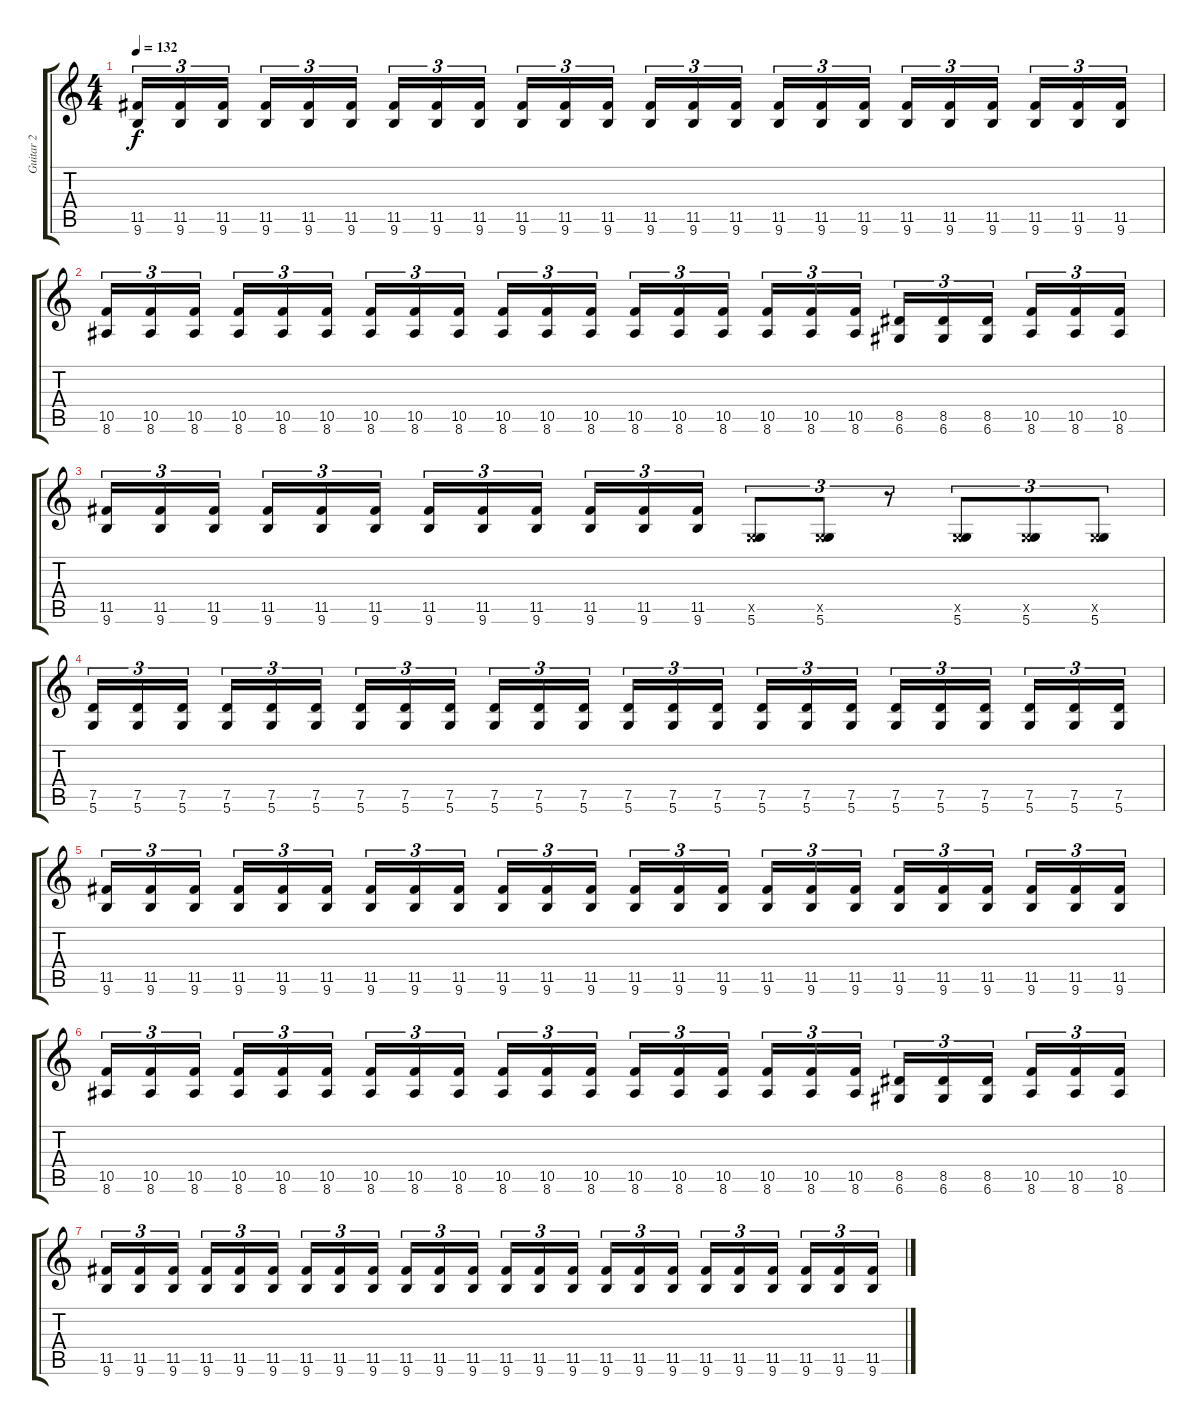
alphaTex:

\track ("Guitar 2" "Guitar 2") {instrument distortionguitar}
\staff {score tabs}
\tuning (D4 A3 F3 C3 G2 D2) {hide}
\ts (4 4)
\tempo 132
\clef g2
\ks c
(11.5 9.6).16{tu (3 2) dy f} (11.5 9.6).16{tu (3 2)} (11.5 9.6).16{tu (3 2)} (11.5 9.6).16{tu (3 2)} (11.5 9.6).16{tu (3 2)} (11.5 9.6).16{tu (3 2)} (11.5 9.6).16{tu (3 2)} (11.5 9.6).16{tu (3 2)} (11.5 9.6).16{tu (3 2)} (11.5 9.6).16{tu (3 2)} (11.5 9.6).16{tu (3 2)} (11.5 9.6).16{tu (3 2)} (11.5 9.6).16{tu (3 2)} (11.5 9.6).16{tu (3 2)} (11.5 9.6).16{tu (3 2)} (11.5 9.6).16{tu (3 2)} (11.5 9.6).16{tu (3 2)} (11.5 9.6).16{tu (3 2)} (11.5 9.6).16{tu (3 2)} (11.5 9.6).16{tu (3 2)} (11.5 9.6).16{tu (3 2)} (11.5 9.6).16{tu (3 2)} (11.5 9.6).16{tu (3 2)} (11.5 9.6).16{tu (3 2)} |
(10.5 8.6).16{tu (3 2)} (10.5 8.6).16{tu (3 2)} (10.5 8.6).16{tu (3 2)} (10.5 8.6).16{tu (3 2)} (10.5 8.6).16{tu (3 2)} (10.5 8.6).16{tu (3 2)} (10.5 8.6).16{tu (3 2)} (10.5 8.6).16{tu (3 2)} (10.5 8.6).16{tu (3 2)} (10.5 8.6).16{tu (3 2)} (10.5 8.6).16{tu (3 2)} (10.5 8.6).16{tu (3 2)} (10.5 8.6).16{tu (3 2)} (10.5 8.6).16{tu (3 2)} (10.5 8.6).16{tu (3 2)} (10.5 8.6).16{tu (3 2)} (10.5 8.6).16{tu (3 2)} (10.5 8.6).16{tu (3 2)} (8.5 6.6).16{tu (3 2)} (8.5 6.6).16{tu (3 2)} (8.5 6.6).16{tu (3 2)} (10.5 8.6).16{tu (3 2)} (10.5 8.6).16{tu (3 2)} (10.5 8.6).16{tu (3 2)} |
(11.5 9.6).16{tu (3 2)} (11.5 9.6).16{tu (3 2)} (11.5 9.6).16{tu (3 2)} (11.5 9.6).16{tu (3 2)} (11.5 9.6).16{tu (3 2)} (11.5 9.6).16{tu (3 2)} (11.5 9.6).16{tu (3 2)} (11.5 9.6).16{tu (3 2)} (11.5 9.6).16{tu (3 2)} (11.5 9.6).16{tu (3 2)} (11.5 9.6).16{tu (3 2)} (11.5 9.6).16{tu (3 2)} (0.5{x} 5.6).8{tu (3 2)} (0.5{x} 5.6).8{tu (3 2)} r.8{tu (3 2)} (0.5{x} 5.6).8{tu (3 2)} (0.5{x} 5.6).8{tu (3 2)} (0.5{x} 5.6).8{tu (3 2)} |
(7.5 5.6).16{tu (3 2)} (7.5 5.6).16{tu (3 2)} (7.5 5.6).16{tu (3 2)} (7.5 5.6).16{tu (3 2)} (7.5 5.6).16{tu (3 2)} (7.5 5.6).16{tu (3 2)} (7.5 5.6).16{tu (3 2)} (7.5 5.6).16{tu (3 2)} (7.5 5.6).16{tu (3 2)} (7.5 5.6).16{tu (3 2)} (7.5 5.6).16{tu (3 2)} (7.5 5.6).16{tu (3 2)} (7.5 5.6).16{tu (3 2)} (7.5 5.6).16{tu (3 2)} (7.5 5.6).16{tu (3 2)} (7.5 5.6).16{tu (3 2)} (7.5 5.6).16{tu (3 2)} (7.5 5.6).16{tu (3 2)} (7.5 5.6).16{tu (3 2)} (7.5 5.6).16{tu (3 2)} (7.5 5.6).16{tu (3 2)} (7.5 5.6).16{tu (3 2)} (7.5 5.6).16{tu (3 2)} (7.5 5.6).16{tu (3 2)} |
(11.5 9.6).16{tu (3 2)} (11.5 9.6).16{tu (3 2)} (11.5 9.6).16{tu (3 2)} (11.5 9.6).16{tu (3 2)} (11.5 9.6).16{tu (3 2)} (11.5 9.6).16{tu (3 2)} (11.5 9.6).16{tu (3 2)} (11.5 9.6).16{tu (3 2)} (11.5 9.6).16{tu (3 2)} (11.5 9.6).16{tu (3 2)} (11.5 9.6).16{tu (3 2)} (11.5 9.6).16{tu (3 2)} (11.5 9.6).16{tu (3 2)} (11.5 9.6).16{tu (3 2)} (11.5 9.6).16{tu (3 2)} (11.5 9.6).16{tu (3 2)} (11.5 9.6).16{tu (3 2)} (11.5 9.6).16{tu (3 2)} (11.5 9.6).16{tu (3 2)} (11.5 9.6).16{tu (3 2)} (11.5 9.6).16{tu (3 2)} (11.5 9.6).16{tu (3 2)} (11.5 9.6).16{tu (3 2)} (11.5 9.6).16{tu (3 2)} |
(10.5 8.6).16{tu (3 2)} (10.5 8.6).16{tu (3 2)} (10.5 8.6).16{tu (3 2)} (10.5 8.6).16{tu (3 2)} (10.5 8.6).16{tu (3 2)} (10.5 8.6).16{tu (3 2)} (10.5 8.6).16{tu (3 2)} (10.5 8.6).16{tu (3 2)} (10.5 8.6).16{tu (3 2)} (10.5 8.6).16{tu (3 2)} (10.5 8.6).16{tu (3 2)} (10.5 8.6).16{tu (3 2)} (10.5 8.6).16{tu (3 2)} (10.5 8.6).16{tu (3 2)} (10.5 8.6).16{tu (3 2)} (10.5 8.6).16{tu (3 2)} (10.5 8.6).16{tu (3 2)} (10.5 8.6).16{tu (3 2)} (8.5 6.6).16{tu (3 2)} (8.5 6.6).16{tu (3 2)} (8.5 6.6).16{tu (3 2)} (10.5 8.6).16{tu (3 2)} (10.5 8.6).16{tu (3 2)} (10.5 8.6).16{tu (3 2)} |
(11.5 9.6).16{tu (3 2)} (11.5 9.6).16{tu (3 2)} (11.5 9.6).16{tu (3 2)} (11.5 9.6).16{tu (3 2)} (11.5 9.6).16{tu (3 2)} (11.5 9.6).16{tu (3 2)} (11.5 9.6).16{tu (3 2)} (11.5 9.6).16{tu (3 2)} (11.5 9.6).16{tu (3 2)} (11.5 9.6).16{tu (3 2)} (11.5 9.6).16{tu (3 2)} (11.5 9.6).16{tu (3 2)} (11.5 9.6).16{tu (3 2)} (11.5 9.6).16{tu (3 2)} (11.5 9.6).16{tu (3 2)} (11.5 9.6).16{tu (3 2)} (11.5 9.6).16{tu (3 2)} (11.5 9.6).16{tu (3 2)} (11.5 9.6).16{tu (3 2)} (11.5 9.6).16{tu (3 2)} (11.5 9.6).16{tu (3 2)} (11.5 9.6).16{tu (3 2)} (11.5 9.6).16{tu (3 2)} (11.5 9.6).16{tu (3 2)}
